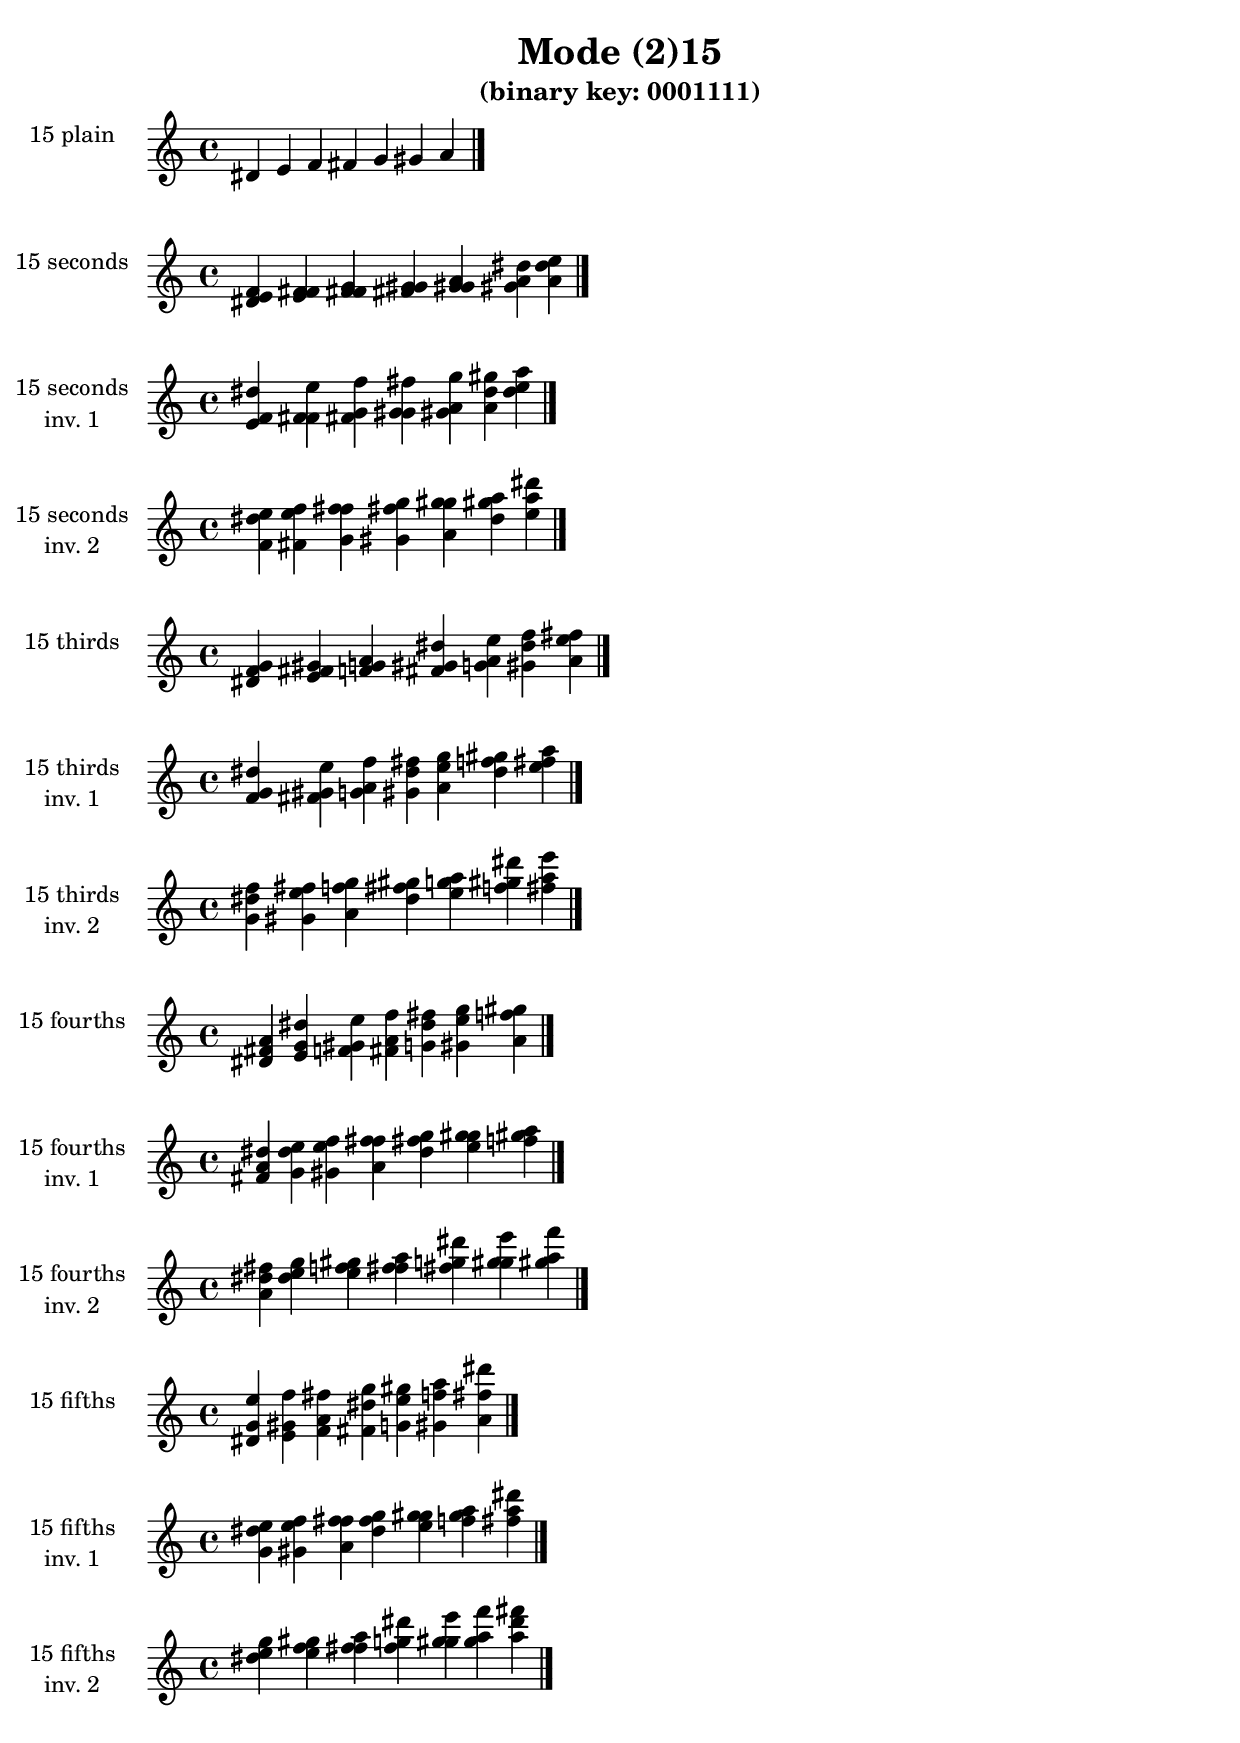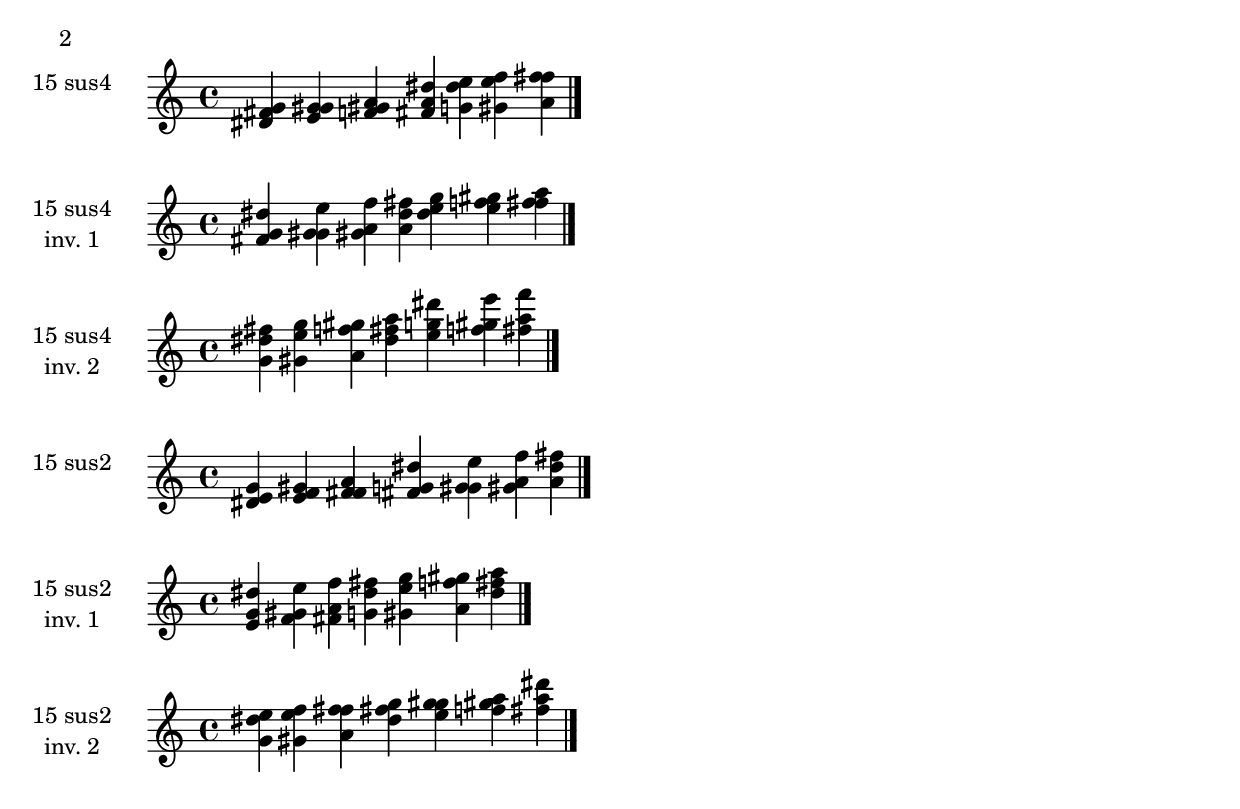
\version "2.19.0"

\header {
  title = "Mode (2)15"
  subtitle = "(binary key: 0001111)"
 %% Remove default LilyPond tagline
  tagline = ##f
}

\paper {
  #(set-paper-size "a4")
}

global = {
  \key c \major
  \time 4/4
  \tempo 4=100
}

\book {
  \score {
    \new Staff \with {
      instrumentName =  \markup { \column {
         \hcenter-in #14 \line { 15 plain }
         \hcenter-in #14 \line {  } } }
      midiInstrument = "oboe"
    } { \accidentalStyle "default"
        \cadenzaOn dis' e' f' fis' g' gis' a'  \cadenzaOff \bar "|." }
    \layout { }
  }
  \score {
    \new Staff \with {
      instrumentName =  \markup { \column {
         \hcenter-in #14 \line { 15 seconds }
         \hcenter-in #14 \line {  } } }
      midiInstrument = "oboe"
    } { \accidentalStyle "default"
        \cadenzaOn <dis' e' f'> <e' f' fis'> <f' fis' g'> <fis' g' gis'> <g' gis' a'> <gis' a' dis''> <a' dis'' e''>  \cadenzaOff \bar "|." }
    \layout { }
  }
  \score {
    \new Staff \with {
      instrumentName =  \markup { \column {
         \hcenter-in #14 \line { 15 seconds }
         \hcenter-in #14 \line { inv. 1 } } }
      midiInstrument = "oboe"
    } { \accidentalStyle "default"
        \cadenzaOn <e' f' dis''> <f' fis' e''> <fis' g' f''> <g' gis' fis''> <gis' a' g''> <a' dis'' gis''> <dis'' e'' a''>  \cadenzaOff \bar "|." }
    \layout { }
  }
  \score {
    \new Staff \with {
      instrumentName =  \markup { \column {
         \hcenter-in #14 \line { 15 seconds }
         \hcenter-in #14 \line { inv. 2 } } }
      midiInstrument = "oboe"
    } { \accidentalStyle "default"
        \cadenzaOn <f' dis'' e''> <fis' e'' f''> <g' f'' fis''> <gis' fis'' g''> <a' g'' gis''> <dis'' gis'' a''> <e'' a'' dis'''>  \cadenzaOff \bar "|." }
    \layout { }
  }
  \score {
    \new Staff \with {
      instrumentName =  \markup { \column {
         \hcenter-in #14 \line { 15 thirds }
         \hcenter-in #14 \line {  } } }
      midiInstrument = "oboe"
    } { \accidentalStyle "default"
        \cadenzaOn <dis' f' g'> <e' fis' gis'> <f' g' a'> <fis' gis' dis''> <g' a' e''> <gis' dis'' f''> <a' e'' fis''>  \cadenzaOff \bar "|." }
    \layout { }
  }
  \score {
    \new Staff \with {
      instrumentName =  \markup { \column {
         \hcenter-in #14 \line { 15 thirds }
         \hcenter-in #14 \line { inv. 1 } } }
      midiInstrument = "oboe"
    } { \accidentalStyle "default"
        \cadenzaOn <f' g' dis''> <fis' gis' e''> <g' a' f''> <gis' dis'' fis''> <a' e'' g''> <dis'' f'' gis''> <e'' fis'' a''>  \cadenzaOff \bar "|." }
    \layout { }
  }
  \score {
    \new Staff \with {
      instrumentName =  \markup { \column {
         \hcenter-in #14 \line { 15 thirds }
         \hcenter-in #14 \line { inv. 2 } } }
      midiInstrument = "oboe"
    } { \accidentalStyle "default"
        \cadenzaOn <g' dis'' f''> <gis' e'' fis''> <a' f'' g''> <dis'' fis'' gis''> <e'' g'' a''> <f'' gis'' dis'''> <fis'' a'' e'''>  \cadenzaOff \bar "|." }
    \layout { }
  }
  \score {
    \new Staff \with {
      instrumentName =  \markup { \column {
         \hcenter-in #14 \line { 15 fourths }
         \hcenter-in #14 \line {  } } }
      midiInstrument = "oboe"
    } { \accidentalStyle "default"
        \cadenzaOn <dis' fis' a'> <e' g' dis''> <f' gis' e''> <fis' a' f''> <g' dis'' fis''> <gis' e'' g''> <a' f'' gis''>  \cadenzaOff \bar "|." }
    \layout { }
  }
  \score {
    \new Staff \with {
      instrumentName =  \markup { \column {
         \hcenter-in #14 \line { 15 fourths }
         \hcenter-in #14 \line { inv. 1 } } }
      midiInstrument = "oboe"
    } { \accidentalStyle "default"
        \cadenzaOn <fis' a' dis''> <g' dis'' e''> <gis' e'' f''> <a' f'' fis''> <dis'' fis'' g''> <e'' g'' gis''> <f'' gis'' a''>  \cadenzaOff \bar "|." }
    \layout { }
  }
  \score {
    \new Staff \with {
      instrumentName =  \markup { \column {
         \hcenter-in #14 \line { 15 fourths }
         \hcenter-in #14 \line { inv. 2 } } }
      midiInstrument = "oboe"
    } { \accidentalStyle "default"
        \cadenzaOn <a' dis'' fis''> <dis'' e'' g''> <e'' f'' gis''> <f'' fis'' a''> <fis'' g'' dis'''> <g'' gis'' e'''> <gis'' a'' f'''>  \cadenzaOff \bar "|." }
    \layout { }
  }
  \score {
    \new Staff \with {
      instrumentName =  \markup { \column {
         \hcenter-in #14 \line { 15 fifths }
         \hcenter-in #14 \line {  } } }
      midiInstrument = "oboe"
    } { \accidentalStyle "default"
        \cadenzaOn <dis' g' e''> <e' gis' f''> <f' a' fis''> <fis' dis'' g''> <g' e'' gis''> <gis' f'' a''> <a' fis'' dis'''>  \cadenzaOff \bar "|." }
    \layout { }
  }
  \score {
    \new Staff \with {
      instrumentName =  \markup { \column {
         \hcenter-in #14 \line { 15 fifths }
         \hcenter-in #14 \line { inv. 1 } } }
      midiInstrument = "oboe"
    } { \accidentalStyle "default"
        \cadenzaOn <g' e'' dis''> <gis' f'' e''> <a' fis'' f''> <dis'' g'' fis''> <e'' gis'' g''> <f'' a'' gis''> <fis'' dis''' a''>  \cadenzaOff \bar "|." }
    \layout { }
  }
  \score {
    \new Staff \with {
      instrumentName =  \markup { \column {
         \hcenter-in #14 \line { 15 fifths }
         \hcenter-in #14 \line { inv. 2 } } }
      midiInstrument = "oboe"
    } { \accidentalStyle "default"
        \cadenzaOn <e'' dis'' g''> <f'' e'' gis''> <fis'' f'' a''> <g'' fis'' dis'''> <gis'' g'' e'''> <a'' gis'' f'''> <dis''' a'' fis'''>  \cadenzaOff \bar "|." }
    \layout { }
  }
  \score {
    \new Staff \with {
      instrumentName =  \markup { \column {
         \hcenter-in #14 \line { 15 sus4 }
         \hcenter-in #14 \line {  } } }
      midiInstrument = "oboe"
    } { \accidentalStyle "default"
        \cadenzaOn <dis' fis' g'> <e' g' gis'> <f' gis' a'> <fis' a' dis''> <g' dis'' e''> <gis' e'' f''> <a' f'' fis''>  \cadenzaOff \bar "|." }
    \layout { }
  }
  \score {
    \new Staff \with {
      instrumentName =  \markup { \column {
         \hcenter-in #14 \line { 15 sus4 }
         \hcenter-in #14 \line { inv. 1 } } }
      midiInstrument = "oboe"
    } { \accidentalStyle "default"
        \cadenzaOn <fis' g' dis''> <g' gis' e''> <gis' a' f''> <a' dis'' fis''> <dis'' e'' g''> <e'' f'' gis''> <f'' fis'' a''>  \cadenzaOff \bar "|." }
    \layout { }
  }
  \score {
    \new Staff \with {
      instrumentName =  \markup { \column {
         \hcenter-in #14 \line { 15 sus4 }
         \hcenter-in #14 \line { inv. 2 } } }
      midiInstrument = "oboe"
    } { \accidentalStyle "default"
        \cadenzaOn <g' dis'' fis''> <gis' e'' g''> <a' f'' gis''> <dis'' fis'' a''> <e'' g'' dis'''> <f'' gis'' e'''> <fis'' a'' f'''>  \cadenzaOff \bar "|." }
    \layout { }
  }
  \score {
    \new Staff \with {
      instrumentName =  \markup { \column {
         \hcenter-in #14 \line { 15 sus2 }
         \hcenter-in #14 \line {  } } }
      midiInstrument = "oboe"
    } { \accidentalStyle "default"
        \cadenzaOn <dis' e' g'> <e' f' gis'> <f' fis' a'> <fis' g' dis''> <g' gis' e''> <gis' a' f''> <a' dis'' fis''>  \cadenzaOff \bar "|." }
    \layout { }
  }
  \score {
    \new Staff \with {
      instrumentName =  \markup { \column {
         \hcenter-in #14 \line { 15 sus2 }
         \hcenter-in #14 \line { inv. 1 } } }
      midiInstrument = "oboe"
    } { \accidentalStyle "default"
        \cadenzaOn <e' g' dis''> <f' gis' e''> <fis' a' f''> <g' dis'' fis''> <gis' e'' g''> <a' f'' gis''> <dis'' fis'' a''>  \cadenzaOff \bar "|." }
    \layout { }
  }
  \score {
    \new Staff \with {
      instrumentName =  \markup { \column {
         \hcenter-in #14 \line { 15 sus2 }
         \hcenter-in #14 \line { inv. 2 } } }
      midiInstrument = "oboe"
    } { \accidentalStyle "default"
        \cadenzaOn <g' dis'' e''> <gis' e'' f''> <a' f'' fis''> <dis'' fis'' g''> <e'' g'' gis''> <f'' gis'' a''> <fis'' a'' dis'''>  \cadenzaOff \bar "|." }
    \layout { }
  }
}

\book {
  \bookOutputSuffix "plain_"
  \score {
    \new Staff \with {
      instrumentName =  \markup { \column {
         \hcenter-in #14 \line { 15 plain }
         \hcenter-in #14 \line {  } } }
      midiInstrument = "oboe"
    } { \accidentalStyle "default"
        \cadenzaOn dis' e' f' fis' g' gis' a'  \cadenzaOff \bar "|." }
    \midi { }
  }
}
\book {
  \bookOutputSuffix "seconds_"
  \score {
    \new Staff \with {
      instrumentName =  \markup { \column {
         \hcenter-in #14 \line { 15 seconds }
         \hcenter-in #14 \line {  } } }
      midiInstrument = "oboe"
    } { \accidentalStyle "default"
        \cadenzaOn <dis' e' f'> <e' f' fis'> <f' fis' g'> <fis' g' gis'> <g' gis' a'> <gis' a' dis''> <a' dis'' e''>  \cadenzaOff \bar "|." }
    \midi { }
  }
}
\book {
  \bookOutputSuffix "seconds_inv. 1"
  \score {
    \new Staff \with {
      instrumentName =  \markup { \column {
         \hcenter-in #14 \line { 15 seconds }
         \hcenter-in #14 \line { inv. 1 } } }
      midiInstrument = "oboe"
    } { \accidentalStyle "default"
        \cadenzaOn <e' f' dis''> <f' fis' e''> <fis' g' f''> <g' gis' fis''> <gis' a' g''> <a' dis'' gis''> <dis'' e'' a''>  \cadenzaOff \bar "|." }
    \midi { }
  }
}
\book {
  \bookOutputSuffix "seconds_inv. 2"
  \score {
    \new Staff \with {
      instrumentName =  \markup { \column {
         \hcenter-in #14 \line { 15 seconds }
         \hcenter-in #14 \line { inv. 2 } } }
      midiInstrument = "oboe"
    } { \accidentalStyle "default"
        \cadenzaOn <f' dis'' e''> <fis' e'' f''> <g' f'' fis''> <gis' fis'' g''> <a' g'' gis''> <dis'' gis'' a''> <e'' a'' dis'''>  \cadenzaOff \bar "|." }
    \midi { }
  }
}
\book {
  \bookOutputSuffix "thirds_"
  \score {
    \new Staff \with {
      instrumentName =  \markup { \column {
         \hcenter-in #14 \line { 15 thirds }
         \hcenter-in #14 \line {  } } }
      midiInstrument = "oboe"
    } { \accidentalStyle "default"
        \cadenzaOn <dis' f' g'> <e' fis' gis'> <f' g' a'> <fis' gis' dis''> <g' a' e''> <gis' dis'' f''> <a' e'' fis''>  \cadenzaOff \bar "|." }
    \midi { }
  }
}
\book {
  \bookOutputSuffix "thirds_inv. 1"
  \score {
    \new Staff \with {
      instrumentName =  \markup { \column {
         \hcenter-in #14 \line { 15 thirds }
         \hcenter-in #14 \line { inv. 1 } } }
      midiInstrument = "oboe"
    } { \accidentalStyle "default"
        \cadenzaOn <f' g' dis''> <fis' gis' e''> <g' a' f''> <gis' dis'' fis''> <a' e'' g''> <dis'' f'' gis''> <e'' fis'' a''>  \cadenzaOff \bar "|." }
    \midi { }
  }
}
\book {
  \bookOutputSuffix "thirds_inv. 2"
  \score {
    \new Staff \with {
      instrumentName =  \markup { \column {
         \hcenter-in #14 \line { 15 thirds }
         \hcenter-in #14 \line { inv. 2 } } }
      midiInstrument = "oboe"
    } { \accidentalStyle "default"
        \cadenzaOn <g' dis'' f''> <gis' e'' fis''> <a' f'' g''> <dis'' fis'' gis''> <e'' g'' a''> <f'' gis'' dis'''> <fis'' a'' e'''>  \cadenzaOff \bar "|." }
    \midi { }
  }
}
\book {
  \bookOutputSuffix "fourths_"
  \score {
    \new Staff \with {
      instrumentName =  \markup { \column {
         \hcenter-in #14 \line { 15 fourths }
         \hcenter-in #14 \line {  } } }
      midiInstrument = "oboe"
    } { \accidentalStyle "default"
        \cadenzaOn <dis' fis' a'> <e' g' dis''> <f' gis' e''> <fis' a' f''> <g' dis'' fis''> <gis' e'' g''> <a' f'' gis''>  \cadenzaOff \bar "|." }
    \midi { }
  }
}
\book {
  \bookOutputSuffix "fourths_inv. 1"
  \score {
    \new Staff \with {
      instrumentName =  \markup { \column {
         \hcenter-in #14 \line { 15 fourths }
         \hcenter-in #14 \line { inv. 1 } } }
      midiInstrument = "oboe"
    } { \accidentalStyle "default"
        \cadenzaOn <fis' a' dis''> <g' dis'' e''> <gis' e'' f''> <a' f'' fis''> <dis'' fis'' g''> <e'' g'' gis''> <f'' gis'' a''>  \cadenzaOff \bar "|." }
    \midi { }
  }
}
\book {
  \bookOutputSuffix "fourths_inv. 2"
  \score {
    \new Staff \with {
      instrumentName =  \markup { \column {
         \hcenter-in #14 \line { 15 fourths }
         \hcenter-in #14 \line { inv. 2 } } }
      midiInstrument = "oboe"
    } { \accidentalStyle "default"
        \cadenzaOn <a' dis'' fis''> <dis'' e'' g''> <e'' f'' gis''> <f'' fis'' a''> <fis'' g'' dis'''> <g'' gis'' e'''> <gis'' a'' f'''>  \cadenzaOff \bar "|." }
    \midi { }
  }
}
\book {
  \bookOutputSuffix "fifths_"
  \score {
    \new Staff \with {
      instrumentName =  \markup { \column {
         \hcenter-in #14 \line { 15 fifths }
         \hcenter-in #14 \line {  } } }
      midiInstrument = "oboe"
    } { \accidentalStyle "default"
        \cadenzaOn <dis' g' e''> <e' gis' f''> <f' a' fis''> <fis' dis'' g''> <g' e'' gis''> <gis' f'' a''> <a' fis'' dis'''>  \cadenzaOff \bar "|." }
    \midi { }
  }
}
\book {
  \bookOutputSuffix "fifths_inv. 1"
  \score {
    \new Staff \with {
      instrumentName =  \markup { \column {
         \hcenter-in #14 \line { 15 fifths }
         \hcenter-in #14 \line { inv. 1 } } }
      midiInstrument = "oboe"
    } { \accidentalStyle "default"
        \cadenzaOn <g' e'' dis''> <gis' f'' e''> <a' fis'' f''> <dis'' g'' fis''> <e'' gis'' g''> <f'' a'' gis''> <fis'' dis''' a''>  \cadenzaOff \bar "|." }
    \midi { }
  }
}
\book {
  \bookOutputSuffix "fifths_inv. 2"
  \score {
    \new Staff \with {
      instrumentName =  \markup { \column {
         \hcenter-in #14 \line { 15 fifths }
         \hcenter-in #14 \line { inv. 2 } } }
      midiInstrument = "oboe"
    } { \accidentalStyle "default"
        \cadenzaOn <e'' dis'' g''> <f'' e'' gis''> <fis'' f'' a''> <g'' fis'' dis'''> <gis'' g'' e'''> <a'' gis'' f'''> <dis''' a'' fis'''>  \cadenzaOff \bar "|." }
    \midi { }
  }
}
\book {
  \bookOutputSuffix "sus4_"
  \score {
    \new Staff \with {
      instrumentName =  \markup { \column {
         \hcenter-in #14 \line { 15 sus4 }
         \hcenter-in #14 \line {  } } }
      midiInstrument = "oboe"
    } { \accidentalStyle "default"
        \cadenzaOn <dis' fis' g'> <e' g' gis'> <f' gis' a'> <fis' a' dis''> <g' dis'' e''> <gis' e'' f''> <a' f'' fis''>  \cadenzaOff \bar "|." }
    \midi { }
  }
}
\book {
  \bookOutputSuffix "sus4_inv. 1"
  \score {
    \new Staff \with {
      instrumentName =  \markup { \column {
         \hcenter-in #14 \line { 15 sus4 }
         \hcenter-in #14 \line { inv. 1 } } }
      midiInstrument = "oboe"
    } { \accidentalStyle "default"
        \cadenzaOn <fis' g' dis''> <g' gis' e''> <gis' a' f''> <a' dis'' fis''> <dis'' e'' g''> <e'' f'' gis''> <f'' fis'' a''>  \cadenzaOff \bar "|." }
    \midi { }
  }
}
\book {
  \bookOutputSuffix "sus4_inv. 2"
  \score {
    \new Staff \with {
      instrumentName =  \markup { \column {
         \hcenter-in #14 \line { 15 sus4 }
         \hcenter-in #14 \line { inv. 2 } } }
      midiInstrument = "oboe"
    } { \accidentalStyle "default"
        \cadenzaOn <g' dis'' fis''> <gis' e'' g''> <a' f'' gis''> <dis'' fis'' a''> <e'' g'' dis'''> <f'' gis'' e'''> <fis'' a'' f'''>  \cadenzaOff \bar "|." }
    \midi { }
  }
}
\book {
  \bookOutputSuffix "sus2_"
  \score {
    \new Staff \with {
      instrumentName =  \markup { \column {
         \hcenter-in #14 \line { 15 sus2 }
         \hcenter-in #14 \line {  } } }
      midiInstrument = "oboe"
    } { \accidentalStyle "default"
        \cadenzaOn <dis' e' g'> <e' f' gis'> <f' fis' a'> <fis' g' dis''> <g' gis' e''> <gis' a' f''> <a' dis'' fis''>  \cadenzaOff \bar "|." }
    \midi { }
  }
}
\book {
  \bookOutputSuffix "sus2_inv. 1"
  \score {
    \new Staff \with {
      instrumentName =  \markup { \column {
         \hcenter-in #14 \line { 15 sus2 }
         \hcenter-in #14 \line { inv. 1 } } }
      midiInstrument = "oboe"
    } { \accidentalStyle "default"
        \cadenzaOn <e' g' dis''> <f' gis' e''> <fis' a' f''> <g' dis'' fis''> <gis' e'' g''> <a' f'' gis''> <dis'' fis'' a''>  \cadenzaOff \bar "|." }
    \midi { }
  }
}
\book {
  \bookOutputSuffix "sus2_inv. 2"
  \score {
    \new Staff \with {
      instrumentName =  \markup { \column {
         \hcenter-in #14 \line { 15 sus2 }
         \hcenter-in #14 \line { inv. 2 } } }
      midiInstrument = "oboe"
    } { \accidentalStyle "default"
        \cadenzaOn <g' dis'' e''> <gis' e'' f''> <a' f'' fis''> <dis'' fis'' g''> <e'' g'' gis''> <f'' gis'' a''> <fis'' a'' dis'''>  \cadenzaOff \bar "|." }
    \midi { }
  }
}
